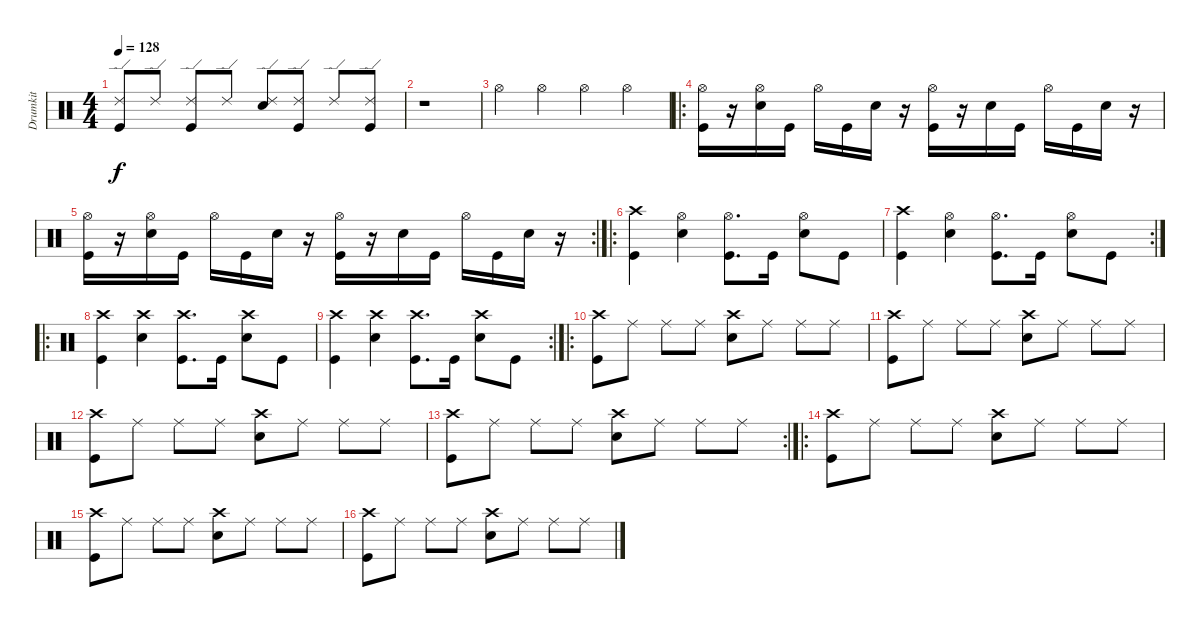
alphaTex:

\track ("Drumkit" "Drumkit") {instrument percussion}
\staff {score}
\articulation defaults
\ts (4 4)
\tempo 128
\clef neutral
\ks c
("Ride (edge) 2" "Kick (hit)").8{dy f} "Ride (edge) 2".8 ("Ride (edge) 2" "Kick (hit)").8 "Ride (edge) 2".8 ("Ride (edge) 2" "Snare (hit) 2").8 ("Ride (edge) 2" "Kick (hit)").8 "Ride (edge) 2".8 ("Ride (edge) 2" "Kick (hit)").8 |
r.1 |
"Hi-Hat (open)".4 "Hi-Hat (open)".4 "Hi-Hat (open)".4 "Hi-Hat (open)".4 |
\ro
("Hi-Hat (open)" "Kick (hit)").16 r.16 ("Hi-Hat (open)" "Snare (hit) 2").16 "Kick (hit)".16 "Hi-Hat (open)".16 "Kick (hit)".16 "Snare (hit) 2".16 r.16 ("Hi-Hat (open)" "Kick (hit)").16 r.16 "Snare (hit) 2".16 "Kick (hit)".16 "Hi-Hat (open)".16 "Kick (hit)".16 "Snare (hit) 2".16 r.16 |
\rc 2
("Hi-Hat (open)" "Kick (hit)").16 r.16 ("Hi-Hat (open)" "Snare (hit) 2").16 "Kick (hit)".16 "Hi-Hat (open)".16 "Kick (hit)".16 "Snare (hit) 2".16 r.16 ("Hi-Hat (open)" "Kick (hit)").16 r.16 "Snare (hit) 2".16 "Kick (hit)".16 "Hi-Hat (open)".16 "Kick (hit)".16 "Snare (hit) 2".16 r.16 |
\ro
("Crash high (hit)" "Kick (hit)").4 ("Hi-Hat (open)" "Snare (hit) 2").4 ("Hi-Hat (open)" "Kick (hit)").8{d} "Kick (hit)".16 ("Hi-Hat (open)" "Snare (hit) 2").8 "Kick (hit)".8 |
\rc 2
("Crash high (hit)" "Kick (hit)").4 ("Hi-Hat (open)" "Snare (hit) 2").4 ("Hi-Hat (open)" "Kick (hit)").8{d} "Kick (hit)".16 ("Hi-Hat (open)" "Snare (hit) 2").8 "Kick (hit)".8 |
\ro
("Crash high (hit)" "Kick (hit)").4 ("Crash high (hit)" "Snare (hit) 2").4 ("Crash high (hit)" "Kick (hit)").8{d} "Kick (hit)".16 ("Crash high (hit)" "Snare (hit) 2").8 "Kick (hit)".8 |
\rc 2
("Crash high (hit)" "Kick (hit)").4 ("Crash high (hit)" "Snare (hit) 2").4 ("Crash high (hit)" "Kick (hit)").8{d} "Kick (hit)".16 ("Crash high (hit)" "Snare (hit) 2").8 "Kick (hit)".8 |
\ro
("Crash high (hit)" "Kick (hit)").8 "Ride (middle)".8 "Ride (middle)".8 "Ride (middle)".8 ("Crash high (hit)" "Snare (hit) 2").8 "Ride (middle)".8 "Ride (middle)".8 "Ride (middle)".8 |
("Crash high (hit)" "Kick (hit)").8 "Ride (middle)".8 "Ride (middle)".8 "Ride (middle)".8 ("Crash high (hit)" "Snare (hit) 2").8 "Ride (middle)".8 "Ride (middle)".8 "Ride (middle)".8 |
("Crash high (hit)" "Kick (hit)").8 "Ride (middle)".8 "Ride (middle)".8 "Ride (middle)".8 ("Crash high (hit)" "Snare (hit) 2").8 "Ride (middle)".8 "Ride (middle)".8 "Ride (middle)".8 |
\rc 2
("Crash high (hit)" "Kick (hit)").8 "Ride (middle)".8 "Ride (middle)".8 "Ride (middle)".8 ("Crash high (hit)" "Snare (hit) 2").8 "Ride (middle)".8 "Ride (middle)".8 "Ride (middle)".8 |
\ro
("Crash high (hit)" "Kick (hit)").8 "Ride (middle)".8 "Ride (middle)".8 "Ride (middle)".8 ("Crash high (hit)" "Snare (hit) 2").8 "Ride (middle)".8 "Ride (middle)".8 "Ride (middle)".8 |
("Crash high (hit)" "Kick (hit)").8 "Ride (middle)".8 "Ride (middle)".8 "Ride (middle)".8 ("Crash high (hit)" "Snare (hit) 2").8 "Ride (middle)".8 "Ride (middle)".8 "Ride (middle)".8 |
("Crash high (hit)" "Kick (hit)").8 "Ride (middle)".8 "Ride (middle)".8 "Ride (middle)".8 ("Crash high (hit)" "Snare (hit) 2").8 "Ride (middle)".8 "Ride (middle)".8 "Ride (middle)".8
